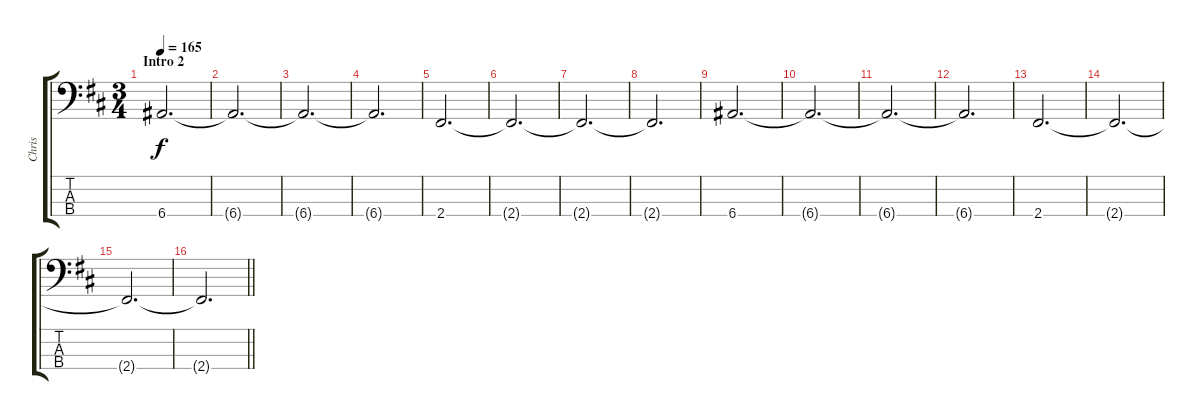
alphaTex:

\track ("Chris" "Chris") {instrument electricbasspick}
\staff {score tabs}
\tuning (G2 D2 A1 E1) {hide}
\ts (3 4)
\section ("" "Intro 2")
\tempo 165
\clef f4
\ks d
6.4.2{d dy f} |
6.4{t}.2{d} |
6.4{t}.2{d} |
6.4{t}.2{d} |
2.4.2{d} |
2.4{t}.2{d} |
2.4{t}.2{d} |
2.4{t}.2{d} |
6.4.2{d} |
6.4{t}.2{d} |
6.4{t}.2{d} |
6.4{t}.2{d} |
2.4.2{d} |
2.4{t}.2{d} |
2.4{t}.2{d} |
\barLineRight lightlight
2.4{t}.2{d}
